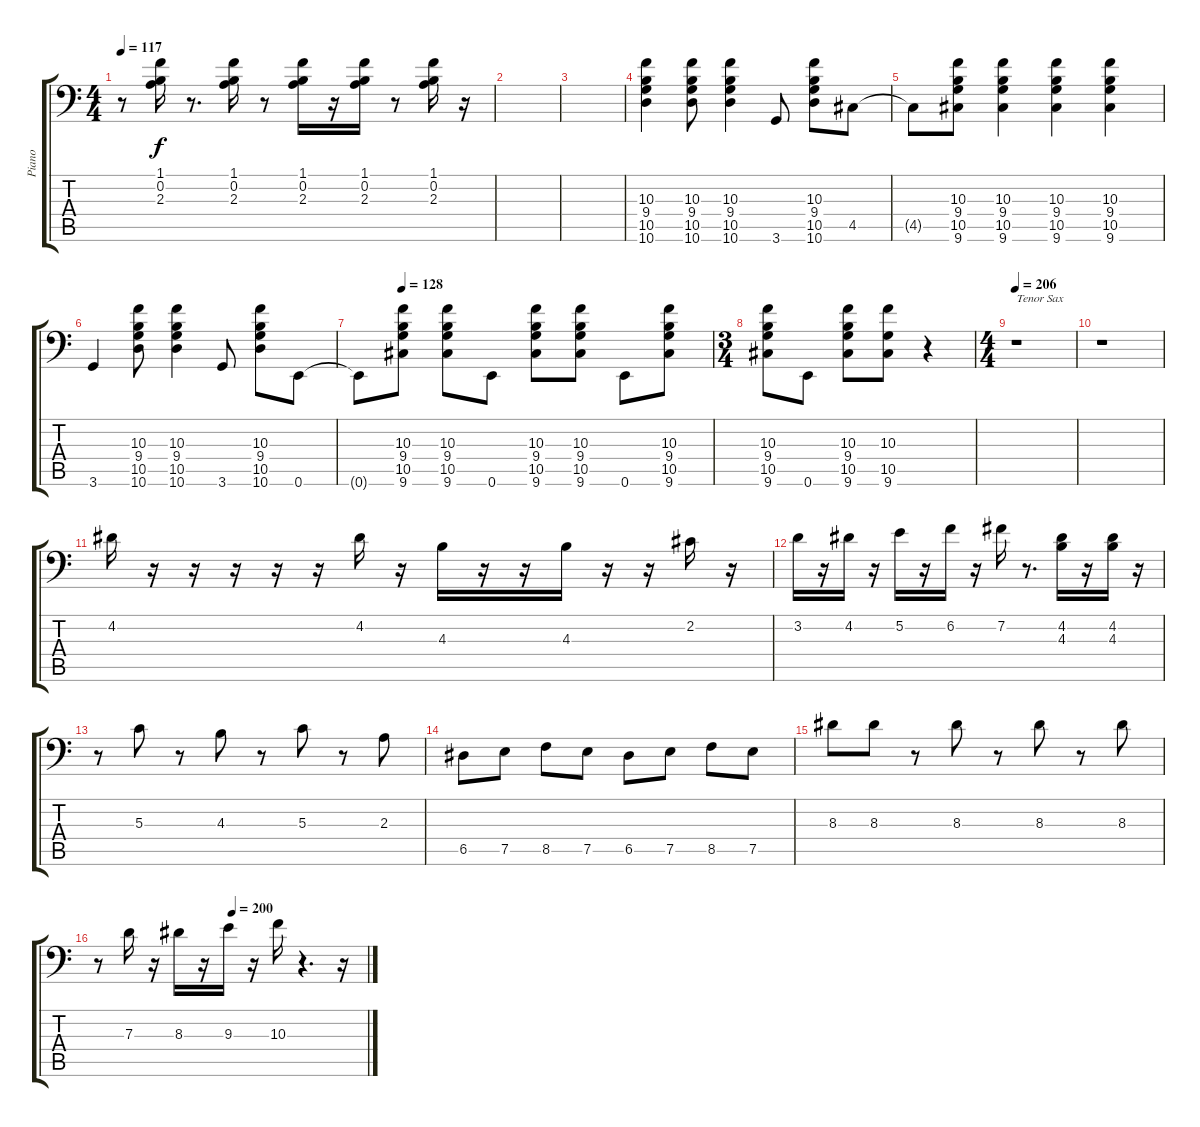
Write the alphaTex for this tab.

\track ("Piano" "Piano") {instrument acousticgrandpiano}
\staff {score tabs}
\tuning (E4 B3 G3 D3 A2 E2 Eb-1) {hide}
\ts (4 4)
\tempo 117
\clef f4
\ks c
r.8{dy ff} (1.1 0.2 2.3).16{dy f} r.8{d} (1.1 0.2 2.3).16 r.8 (1.1 0.2 2.3).16 r.16 (1.1 0.2 2.3).16 r.8 (1.1 0.2 2.3).16 r.16 |
|
|
(10.3 9.4 10.5 10.6).4{volume 12} (10.3 9.4 10.5 10.6).8 (10.3 9.4 10.5 10.6).4 3.6.8 (10.3 9.4 10.5 10.6).8 4.5.8 |
4.5{t}.8 (10.3 9.4 10.5 9.6).8 (10.3 9.4 10.5 9.6).4 (10.3 9.4 10.5 9.6).4 (10.3 9.4 10.5 9.6).4 |
3.6.4 (10.3 9.4 10.5 10.6).8 (10.3 9.4 10.5 10.6).4 3.6.8 (10.3 9.4 10.5 10.6).8 0.6.8 |
\tempo (128 0.125)
0.6{t}.8 (10.3 9.4 10.5 9.6).8 (10.3 9.4 10.5 9.6).8 0.6.8 (10.3 9.4 10.5 9.6).8 (10.3 9.4 10.5 9.6).8 0.6.8 (10.3 9.4 10.5 9.6).8 |
\ts (3 4)
(10.3 9.4 10.5 9.6).8 0.6.8 (10.3 9.4 10.5 9.6).8 (10.3 10.5 9.6).8 r.4 |
\ts (4 4)
\tempo 206
r.1{txt "Tenor Sax" volume 11 balance 13 instrument tenorsax} |
r.1 |
4.2.16 r.16 r.16 r.16 r.16 r.16 4.2.16 r.16 4.3.16 r.16 r.16 4.3.16 r.16 r.16 2.2.16 r.16 |
3.2.16 r.16 4.2.16 r.16 5.2.16 r.16 6.2.16 r.16 7.2.16 r.8{d} (4.2 4.3).16 r.16 (4.2 4.3).16 r.16 |
r.8 5.3.8 r.8 4.3.8 r.8 5.3.8 r.8 2.3.8 |
6.5.8 7.5.8 8.5.8 7.5.8 6.5.8 7.5.8 8.5.8 7.5.8 |
8.3.8 8.3.8 r.8 8.3.8 r.8 8.3.8 r.8 8.3.8 |
\tempo (200 0.5)
r.8 7.3.16 r.16 8.3.16 r.16 9.3.16 r.16 10.3.16 r.4{d} r.16
